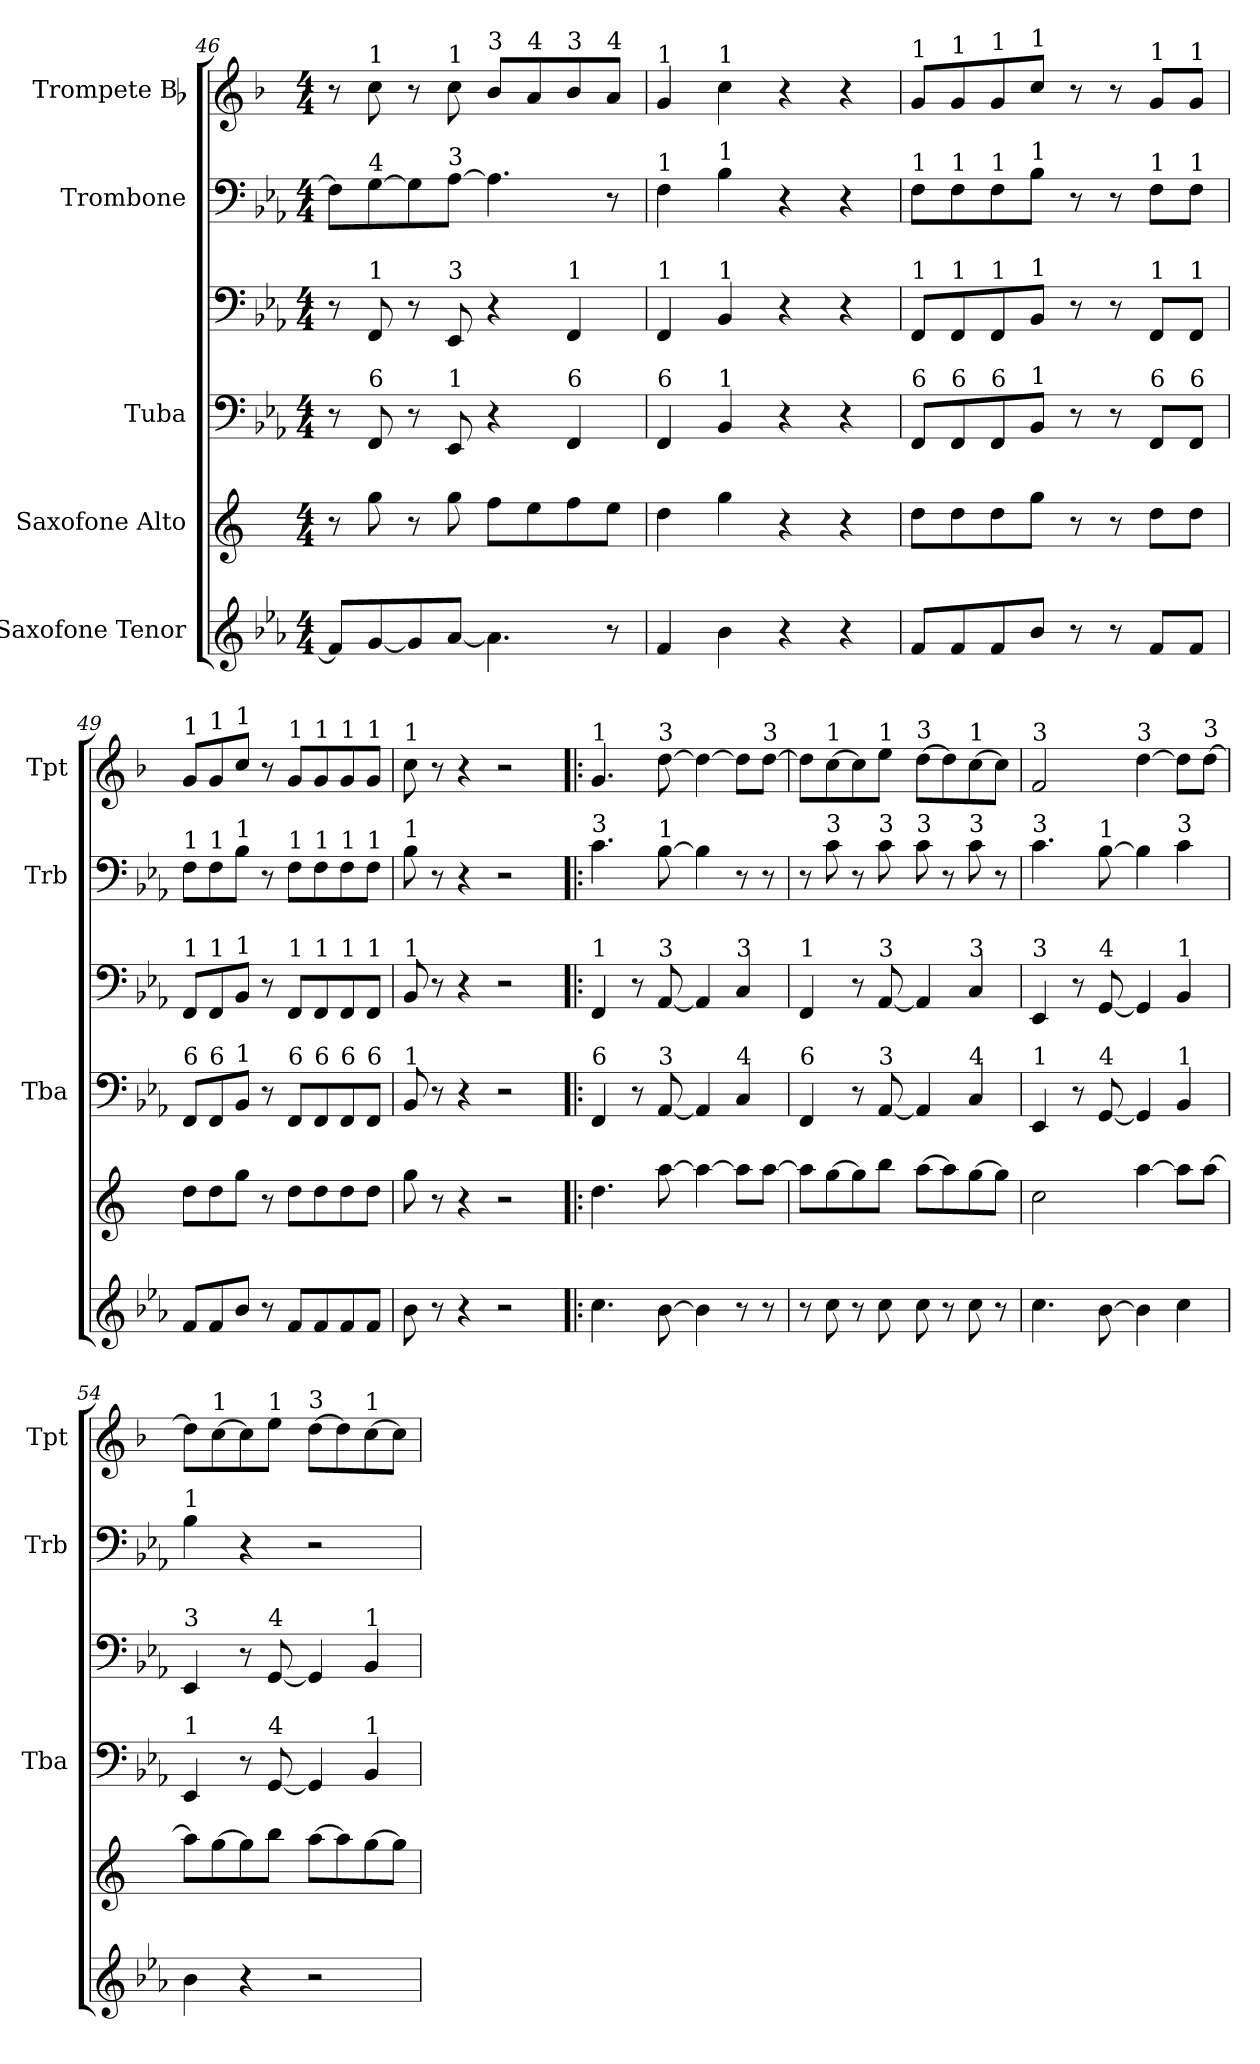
**kern	**kern	**kern	**kern	**kern	**kern
*part5	*part4	*part3	*part3	*part2	*part1
*staff6	*staff5	*staff4	*staff3	*staff2	*staff1
*I"Saxofone Tenor	*I"Saxofone Alto	*I"Tuba	*	*I"Trombone	*I"Trompete Bb
*	*	*I'Tba	*	*I'Trb	*I'Tpt
*clefG2	*clefG2	*clefF4	*clefF4	*clefF4	*clefG2
*ITrd8c14	*ITrd5c9	*	*	*	*ITrd1c2
*k[b-e-a-]	*k[b-e-a-]	*k[b-e-a-]	*k[b-e-a-]	*k[b-e-a-]	*k[b-e-a-]
*M4/4	*M4/4	*M4/4	*M4/4	*M4/4	*M4/4
=46	=46	=46	=46	=46	=46
8F/L]	8r	8r	8r	8F\L]	8r
!	!	!	!	!	!LO:TX:a:t=1
!	!	!	!	!LO:TX:a:t=4	!
!	!	!	!LO:TX:a:t=1	!	!
!	!	!LO:TX:a:t=6	!	!	!
[8G/	8b-\	8FF/	8FF/	[8G\	8b-\
8G/]	8r	8r	8r	8G\]	8r
!	!	!	!	!	!LO:TX:a:t=1
!	!	!	!	!LO:TX:a:t=3	!
!	!	!	!LO:TX:a:t=3	!	!
!	!	!LO:TX:a:t=1	!	!	!
[8A-/J	8b-\	8EE-/	8EE-/	[8A-\J	8b-\
!	!	!	!	!	!LO:TX:a:t=3
4.A-\]	8a-\L	4r	4r	4.A-\]	8a-/L
!	!	!	!	!	!LO:TX:a:t=4
.	8g\	.	.	.	8g/
!	!	!	!	!	!LO:TX:a:t=3
!	!	!	!LO:TX:a:t=1	!	!
!	!	!LO:TX:a:t=6	!	!	!
.	8a-\	4FF/	4FF/	.	8a-/
!	!	!	!	!	!LO:TX:a:t=4
8r	8g\J	.	.	8r	8g/J
=47	=47	=47	=47	=47	=47
!	!	!	!	!	!LO:TX:a:t=1
!	!	!	!	!LO:TX:a:t=1	!
!	!	!	!LO:TX:a:t=1	!	!
!	!	!LO:TX:a:t=6	!	!	!
4F/	4f\	4FF/	4FF/	4F\	4f/
!	!	!	!	!	!LO:TX:a:t=1
!	!	!	!	!LO:TX:a:t=1	!
!	!	!	!LO:TX:a:t=1	!	!
!	!	!LO:TX:a:t=1	!	!	!
4B-\	4b-\	4BB-/	4BB-/	4B-\	4b-\
4r	4r	4r	4r	4r	4r
4r	4r	4r	4r	4r	4r
=48	=48	=48	=48	=48	=48
!	!	!	!	!	!LO:TX:a:t=1
!	!	!	!	!LO:TX:a:t=1	!
!	!	!	!LO:TX:a:t=1	!	!
!	!	!LO:TX:a:t=6	!	!	!
8F/L	8f\L	8FF/L	8FF/L	8F\L	8f/L
!	!	!	!	!	!LO:TX:a:t=1
!	!	!	!	!LO:TX:a:t=1	!
!	!	!	!LO:TX:a:t=1	!	!
!	!	!LO:TX:a:t=6	!	!	!
8F/	8f\	8FF/	8FF/	8F\	8f/
!	!	!	!	!	!LO:TX:a:t=1
!	!	!	!	!LO:TX:a:t=1	!
!	!	!	!LO:TX:a:t=1	!	!
!	!	!LO:TX:a:t=6	!	!	!
8F/	8f\	8FF/	8FF/	8F\	8f/
!	!	!	!	!	!LO:TX:a:t=1
!	!	!	!	!LO:TX:a:t=1	!
!	!	!	!LO:TX:a:t=1	!	!
!	!	!LO:TX:a:t=1	!	!	!
8B-/J	8b-\J	8BB-/J	8BB-/J	8B-\J	8b-/J
8r	8r	8r	8r	8r	8r
8r	8r	8r	8r	8r	8r
!	!	!	!	!	!LO:TX:a:t=1
!	!	!	!	!LO:TX:a:t=1	!
!	!	!	!LO:TX:a:t=1	!	!
!	!	!LO:TX:a:t=6	!	!	!
8F/L	8f\L	8FF/L	8FF/L	8F\L	8f/L
!	!	!	!	!	!LO:TX:a:t=1
!	!	!	!	!LO:TX:a:t=1	!
!	!	!	!LO:TX:a:t=1	!	!
!	!	!LO:TX:a:t=6	!	!	!
8F/J	8f\J	8FF/J	8FF/J	8F\J	8f/J
!!LO:LB:g=z
=49	=49	=49	=49	=49	=49
!	!	!	!	!	!LO:TX:a:t=1
!	!	!	!	!LO:TX:a:t=1	!
!	!	!	!LO:TX:a:t=1	!	!
!	!	!LO:TX:a:t=6	!	!	!
8F/L	8f\L	8FF/L	8FF/L	8F\L	8f/L
!	!	!	!	!	!LO:TX:a:t=1
!	!	!	!	!LO:TX:a:t=1	!
!	!	!	!LO:TX:a:t=1	!	!
!	!	!LO:TX:a:t=6	!	!	!
8F/	8f\	8FF/	8FF/	8F\	8f/
!	!	!	!	!	!LO:TX:a:t=1
!	!	!	!	!LO:TX:a:t=1	!
!	!	!	!LO:TX:a:t=1	!	!
!	!	!LO:TX:a:t=1	!	!	!
8B-/J	8b-\J	8BB-/J	8BB-/J	8B-\J	8b-/J
8r	8r	8r	8r	8r	8r
!	!	!	!	!	!LO:TX:a:t=1
!	!	!	!	!LO:TX:a:t=1	!
!	!	!	!LO:TX:a:t=1	!	!
!	!	!LO:TX:a:t=6	!	!	!
8F/L	8f\L	8FF/L	8FF/L	8F\L	8f/L
!	!	!	!	!	!LO:TX:a:t=1
!	!	!	!	!LO:TX:a:t=1	!
!	!	!	!LO:TX:a:t=1	!	!
!	!	!LO:TX:a:t=6	!	!	!
8F/	8f\	8FF/	8FF/	8F\	8f/
!	!	!	!	!	!LO:TX:a:t=1
!	!	!	!	!LO:TX:a:t=1	!
!	!	!	!LO:TX:a:t=1	!	!
!	!	!LO:TX:a:t=6	!	!	!
8F/	8f\	8FF/	8FF/	8F\	8f/
!	!	!	!	!	!LO:TX:a:t=1
!	!	!	!	!LO:TX:a:t=1	!
!	!	!	!LO:TX:a:t=1	!	!
!	!	!LO:TX:a:t=6	!	!	!
8F/J	8f\J	8FF/J	8FF/J	8F\J	8f/J
=50	=50	=50	=50	=50	=50
!	!	!	!	!	!LO:TX:a:t=1
!	!	!	!	!LO:TX:a:t=1	!
!	!	!	!LO:TX:a:t=1	!	!
!	!	!LO:TX:a:t=1	!	!	!
8B-\	8b-\	8BB-/	8BB-/	8B-\	8b-\
8r	8r	8r	8r	8r	8r
4r	4r	4r	4r	4r	4r
2r	2r	2r	2r	2r	2r
=51!|:	=51!|:	=51!|:	=51!|:	=51!|:	=51!|:
!	!	!	!	!	!LO:TX:a:t=1
!	!	!	!	!LO:TX:a:t=3	!
!	!	!	!LO:TX:a:t=1	!	!
!	!	!LO:TX:a:t=6	!	!	!
4.c\	4.f\	4FF/	4FF/	4.c\	4.f/
.	.	8r	8r	.	.
!	!	!	!	!	!LO:TX:a:t=3
!	!	!	!	!LO:TX:a:t=1	!
!	!	!	!LO:TX:a:t=3	!	!
!	!	!LO:TX:a:t=3	!	!	!
[8B-\	[8cc\	[8AA-/	[8AA-/	[8B-\	[8cc\
4B-\]	4cc\_	4AA-/]	4AA-/]	4B-\]	4cc\_
!	!	!	!LO:TX:a:t=3	!	!
!	!	!LO:TX:a:t=4	!	!	!
8r	8cc\L]	4C/	4C/	8r	8cc\L]
!	!	!	!	!	!LO:TX:a:t=3
8r	[8cc\J	.	.	8r	[8cc\J
=52	=52	=52	=52	=52	=52
!	!	!	!LO:TX:a:t=1	!	!
!	!	!LO:TX:a:t=6	!	!	!
8r	8cc\L]	4FF/	4FF/	8r	8cc\L]
!	!	!	!	!	!LO:TX:a:t=1
!	!	!	!	!LO:TX:a:t=3	!
8c\	[8b-\	.	.	8c\	[8b-\
8r	8b-\]	8r	8r	8r	8b-\]
!	!	!	!	!	!LO:TX:a:t=1
!	!	!	!	!LO:TX:a:t=3	!
!	!	!	!LO:TX:a:t=3	!	!
!	!	!LO:TX:a:t=3	!	!	!
8c\	8dd\J	[8AA-/	[8AA-/	8c\	8dd\J
!	!	!	!	!	!LO:TX:a:t=3
!	!	!	!	!LO:TX:a:t=3	!
8c\	[8cc\L	4AA-/]	4AA-/]	8c\	[8cc\L
8r	8cc\]	.	.	8r	8cc\]
!	!	!	!	!	!LO:TX:a:t=1
!	!	!	!	!LO:TX:a:t=3	!
!	!	!	!LO:TX:a:t=3	!	!
!	!	!LO:TX:a:t=4	!	!	!
8c\	[8b-\	4C/	4C/	8c\	[8b-\
8r	8b-\J]	.	.	8r	8b-\J]
=53	=53	=53	=53	=53	=53
!	!	!	!	!	!LO:TX:a:t=3
!	!	!	!	!LO:TX:a:t=3	!
!	!	!	!LO:TX:a:t=3	!	!
!	!	!LO:TX:a:t=1	!	!	!
4.c\	2e-\	4EE-/	4EE-/	4.c\	2e-/
.	.	8r	8r	.	.
!	!	!	!	!LO:TX:a:t=1	!
!	!	!	!LO:TX:a:t=4	!	!
!	!	!LO:TX:a:t=4	!	!	!
[8B-\	.	[8GG/	[8GG/	[8B-\	.
!	!	!	!	!	!LO:TX:a:t=3
4B-\]	[4cc\	4GG/]	4GG/]	4B-\]	[4cc\
!	!	!	!	!LO:TX:a:t=3	!
!	!	!	!LO:TX:a:t=1	!	!
!	!	!LO:TX:a:t=1	!	!	!
4c\	8cc\L]	4BB-/	4BB-/	4c\	8cc\L]
!	!	!	!	!	!LO:TX:a:t=3
.	[8cc\J	.	.	.	[8cc\J
!!LO:PB:g=z
=54	=54	=54	=54	=54	=54
!	!	!	!	!LO:TX:a:t=1	!
!	!	!	!LO:TX:a:t=3	!	!
!	!	!LO:TX:a:t=1	!	!	!
4B-\	8cc\L]	4EE-/	4EE-/	4B-\	8cc\L]
!	!	!	!	!	!LO:TX:a:t=1
.	[8b-\	.	.	.	[8b-\
4r	8b-\]	8r	8r	4r	8b-\]
!	!	!	!	!	!LO:TX:a:t=1
!	!	!	!LO:TX:a:t=4	!	!
!	!	!LO:TX:a:t=4	!	!	!
.	8dd\J	[8GG/	[8GG/	.	8dd\J
!	!	!	!	!	!LO:TX:a:t=3
2r	[8cc\L	4GG/]	4GG/]	2r	[8cc\L
.	8cc\]	.	.	.	8cc\]
!	!	!	!	!	!LO:TX:a:t=1
!	!	!	!LO:TX:a:t=1	!	!
!	!	!LO:TX:a:t=1	!	!	!
.	[8b-\	4BB-/	4BB-/	.	[8b-\
.	8b-\J]	.	.	.	8b-\J]
=	=	=	=	=	=
*-	*-	*-	*-	*-	*-
